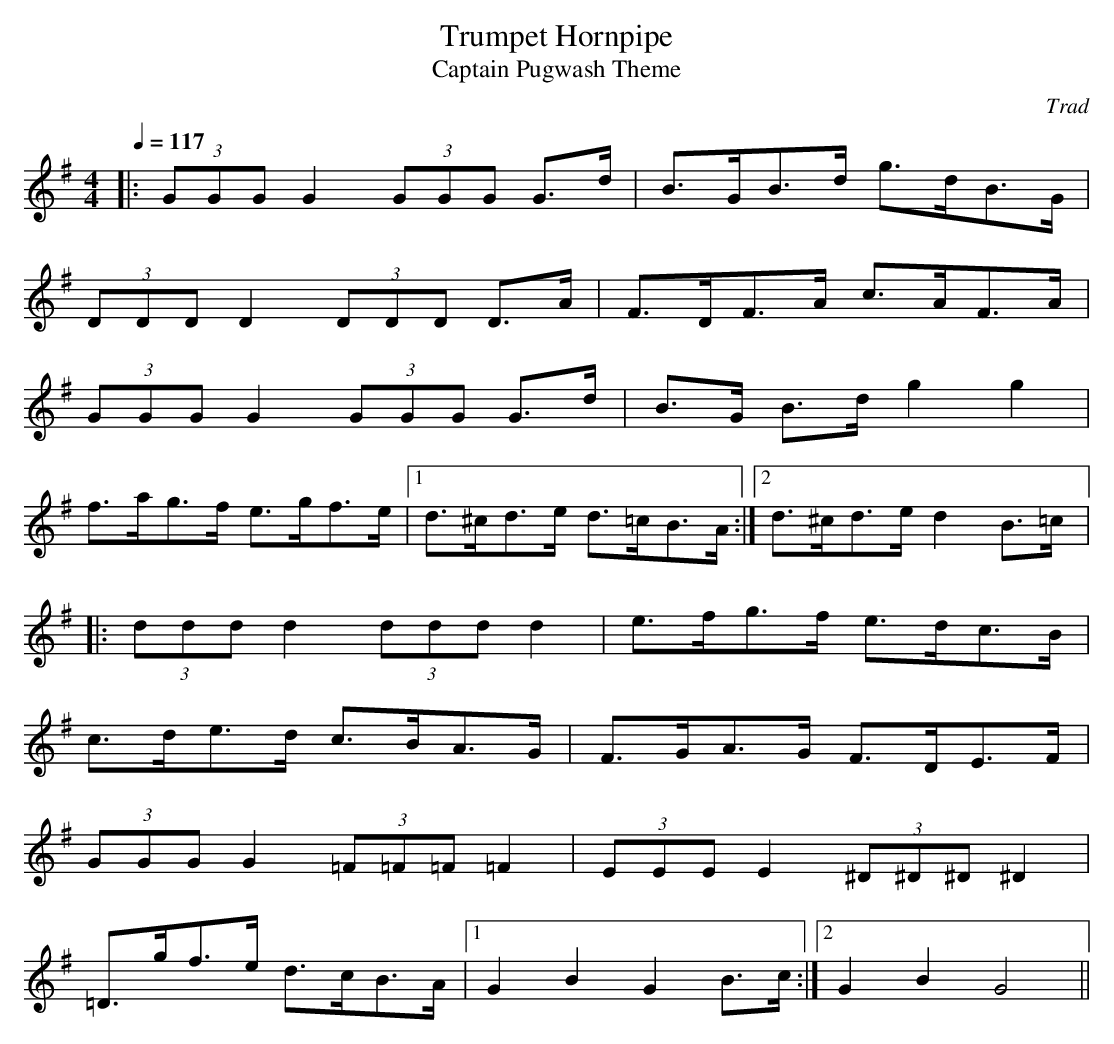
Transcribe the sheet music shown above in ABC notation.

X:1
T:Trumpet Hornpipe
T:Captain Pugwash Theme
C:Trad
M:4/4
L:1/8
Q:1/4=117
K:G
|: (3GGG G2 (3GGG G>d|B>GB>d g>dB>G|
(3DDD D2 (3DDD D>A|F>DF>A c>AF>A|
(3GGG G2 (3GGG G>d|B>G B>d g2 g2|
f>ag>f e>gf>e |1 d>^cd>e d>=cB>A :|2 d>^cd>e d2 B>=c |:
(3ddd d2 (3ddd d2|e>fg>f e>dc>B|
c>de>d c>BA>G|F>GA>G F>DE>F|
(3GGG G2 (3=F=F=F =F2|(3EEE E2 (3^D^D^D ^D2|
=D>gf>e d>cB>A|1 G2B2G2 B>c :|2 G2B2G4 ||
